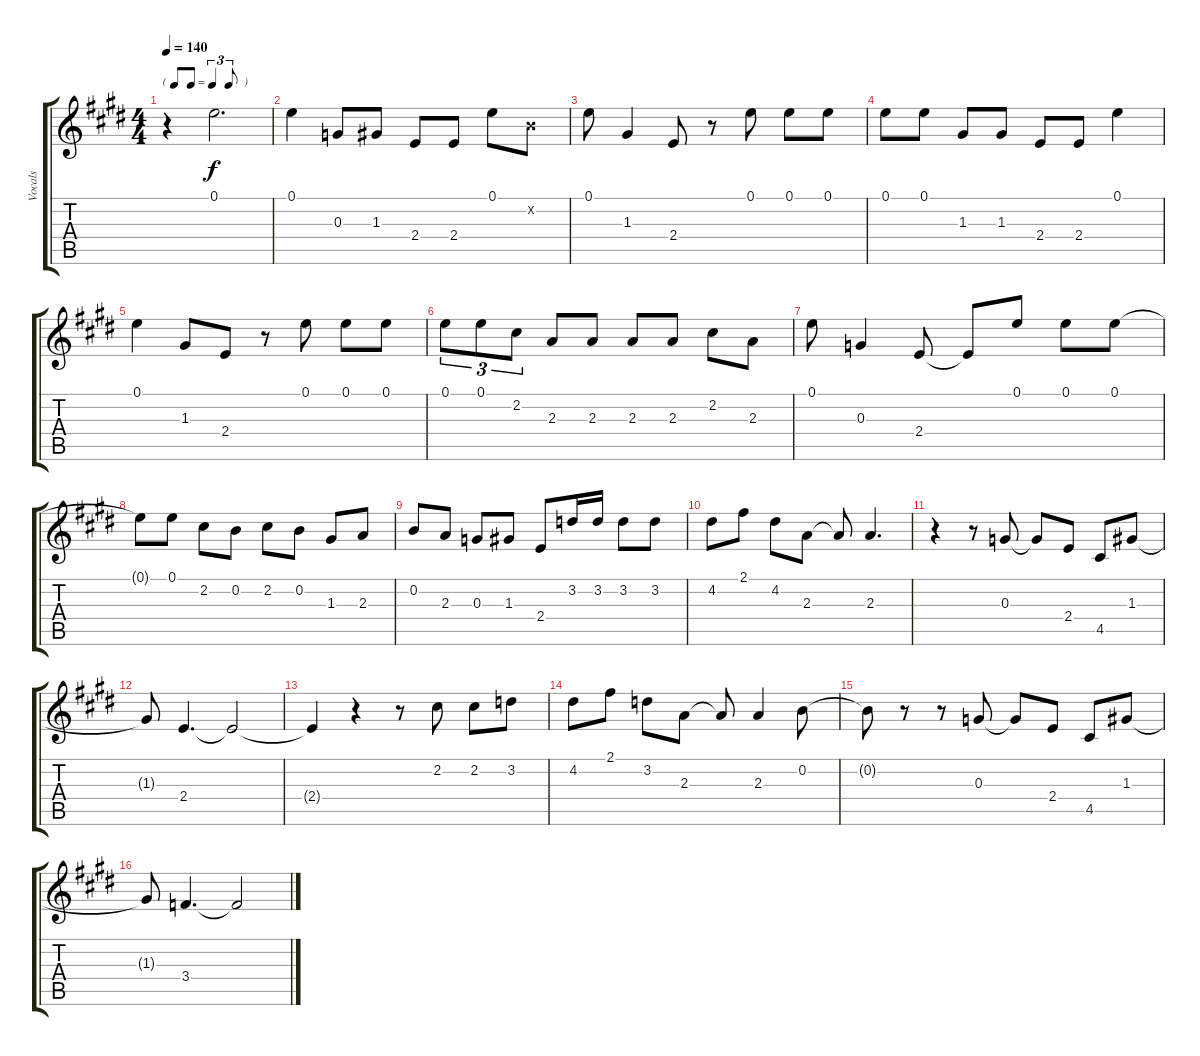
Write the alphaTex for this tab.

\track ("Vocals" "Vocals") {instrument overdrivenguitar}
\staff {score tabs}
\tuning (E4 B3 G3 D3 A2 E2) {hide}
\ts (4 4)
\tf triplet8th
\tempo 140
\clef g2
\ks e
r.4{dy f} 0.1.2{d} |
0.1.4 0.3.8 1.3.8 2.4.8 2.4.8 0.1.8 0.2{x}.8 |
0.1.8 1.3.4 2.4.8 r.8 0.1.8 0.1.8 0.1.8 |
0.1.8 0.1.8 1.3.8 1.3.8 2.4.8 2.4.8 0.1.4 |
0.1.4 1.3.8 2.4.8 r.8 0.1.8 0.1.8 0.1.8 |
0.1.8{tu (3 2)} 0.1.8{tu (3 2)} 2.2.8{tu (3 2)} 2.3.8 2.3.8 2.3.8 2.3.8 2.2.8 2.3.8 |
0.1.8 0.3.4 2.4.8 2.4{t}.8 0.1.8 0.1.8 0.1.8 |
0.1{t}.8 0.1.8 2.2.8 0.2.8 2.2.8 0.2.8 1.3.8 2.3.8 |
0.2.8 2.3.8 0.3.8 1.3.8 2.4.8 3.2.16 3.2.16 3.2.8 3.2.8 |
4.2.8 2.1.8 4.2.8 2.3.8 2.3{t}.8 2.3.4{d} |
r.4 r.8 0.3.8 0.3{t}.8 2.4.8 4.5.8 1.3.8 |
1.3{t}.8 2.4.4{d} 2.4{t}.2 |
2.4{t}.4 r.4 r.8 2.2.8 2.2.8 3.2.8 |
4.2.8 2.1.8 3.2.8 2.3.8 2.3{t}.8 2.3.4 0.2.8 |
0.2{t}.8 r.8 r.8 0.3.8 0.3{t}.8 2.4.8 4.5.8 1.3.8 |
1.3{t}.8 3.4.4{d} 3.4{t}.2
